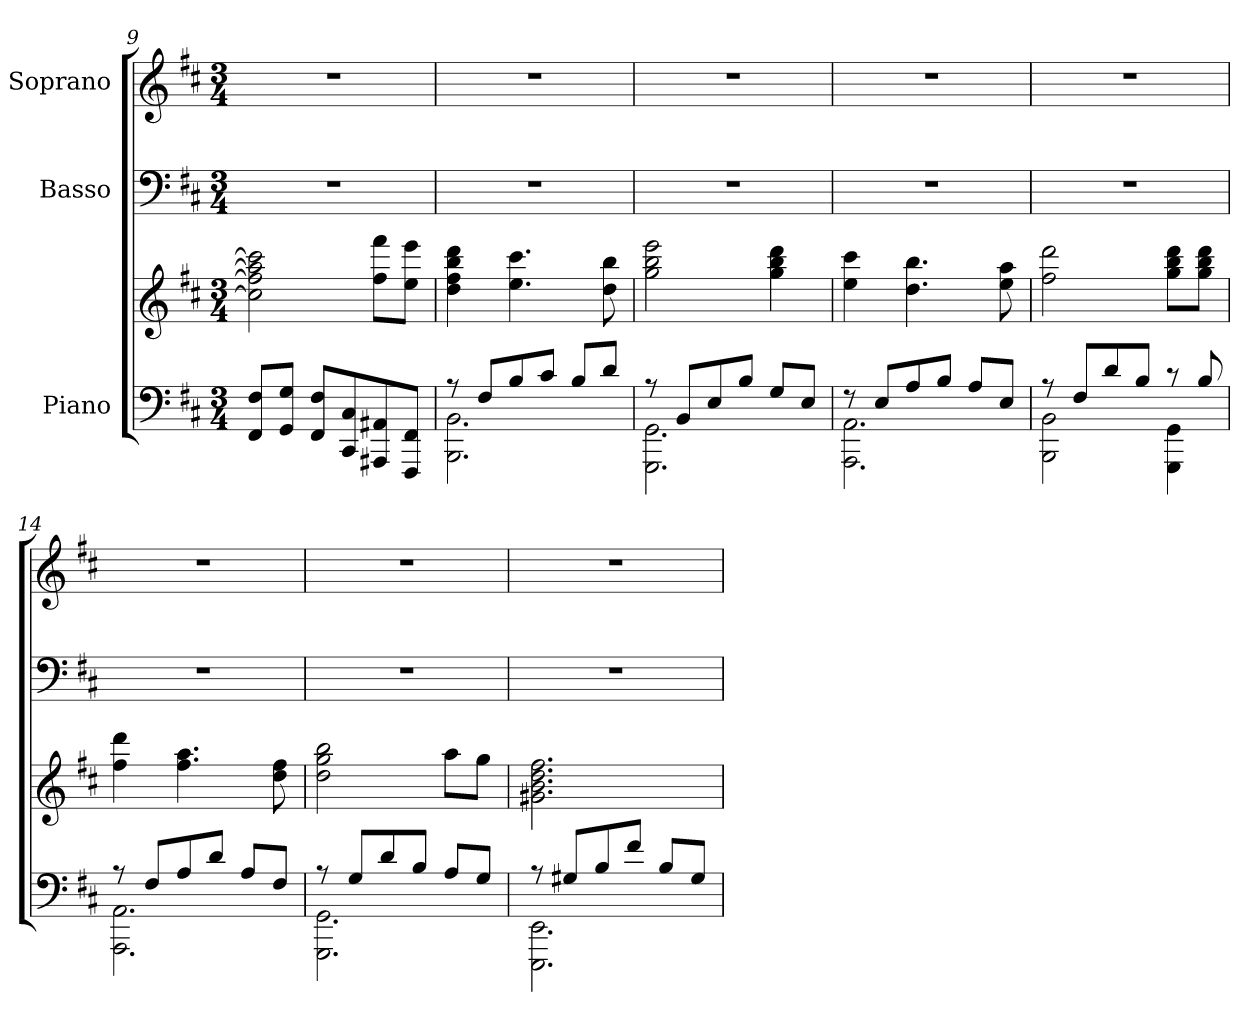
**kern	**kern	**kern	**kern
*part3	*part3	*part2	*part1
*staff4	*staff3	*staff2	*staff1
*I"Piano	*	*I"Basso	*I"Soprano
!!LO:LB:g=z
*clefF4	*clefG2	*clefF4	*clefG2
*k[f#c#]	*k[f#c#]	*k[f#c#]	*k[f#c#]
*D:	*D:	*D:	*D:
*M3/4	*M3/4	*M3/4	*M3/4
=9	=9	=9	=9
!	!	!LO:N:vis=1	!LO:N:vis=1
8FF#i/ 8F#iL	2cc#i\] 2ff#i] 2aa#i] 2ccc#i]	2.r	2.r
8GGi/ 8GiJ	.	.	.
8FF#i/ 8F#iL	.	.	.
8CC#i/ 8C#i	.	.	.
8AAA#Xi/ 8AA#Xi	8ff#i\ 8fff#iL	.	.
8FFF#i/ 8FF#iJ	8eei\ 8eeeiJ	.	.
=10	=10	=10	=10
*^	*	*	*
!	!	!	!LO:N:vis=1	!LO:N:vis=1
8r	2.BBBi\ 2.BBi	4ddi\ 4ff#i 4bbi 4dddi	2.r	2.r
8F#i/L	.	.	.	.
8Bi/	.	4.eei\ 4.ccc#i	.	.
8c#i/J	.	.	.	.
8Bi/L	.	.	.	.
8di/J	.	8ddi\ 8bbi	.	.
=11	=11	=11	=11	=11
!	!	!	!LO:N:vis=1	!LO:N:vis=1
8r	2.GGGi\ 2.GGi	2ggi\ 2bbi 2eeei	2.r	2.r
8BBi/L	.	.	.	.
8Ei/	.	.	.	.
8Bi/J	.	.	.	.
8Gi/L	.	4ggi\ 4bbi 4dddi	.	.
8Ei/J	.	.	.	.
=12	=12	=12	=12	=12
!	!	!	!LO:N:vis=1	!LO:N:vis=1
8r	2.AAAi\ 2.AAi	4eei\ 4ccc#i	2.r	2.r
8Ei/L	.	.	.	.
8Ai/	.	4.ddi\ 4.bbi	.	.
8Bi/J	.	.	.	.
8Ai/L	.	.	.	.
8Ei/J	.	8eei\ 8aai	.	.
!!LO:LB:g=z
=13	=13	=13	=13	=13
!	!	!	!LO:N:vis=1	!LO:N:vis=1
8r	2BBBi\ 2BBi	2ff#i\ 2dddi	2.r	2.r
8F#i/L	.	.	.	.
8di/	.	.	.	.
8Bi/J	.	.	.	.
8r	4GGGi\ 4GGi	8ggi\ 8bbi 8dddiL	.	.
8Bi/	.	8ggi\ 8bbi 8dddiJ	.	.
=14	=14	=14	=14	=14
!	!	!	!LO:N:vis=1	!LO:N:vis=1
8r	2.AAAi\ 2.AAi	4ff#i\ 4dddi	2.r	2.r
8F#i/L	.	.	.	.
8Ai/	.	4.ff#i\ 4.aai	.	.
8di/J	.	.	.	.
8Ai/L	.	.	.	.
8F#i/J	.	8ddi\ 8ff#i	.	.
=15	=15	=15	=15	=15
!	!	!	!LO:N:vis=1	!LO:N:vis=1
8r	2.GGGi\ 2.GGi	2ddi\ 2ggi 2bbi	2.r	2.r
8Gi/L	.	.	.	.
8di/	.	.	.	.
8Bi/J	.	.	.	.
8Ai/L	.	8aai\L	.	.
8Gi/J	.	8ggi\J	.	.
=16	=16	=16	=16	=16
!	!	!	!LO:N:vis=1	!LO:N:vis=1
8r	2.EEEi\ 2.EEi	2.g#Xi\ 2.bi 2.ddi 2.ff#i	2.r	2.r
8G#Xi/L	.	.	.	.
8Bi/	.	.	.	.
8f#i/J	.	.	.	.
8Bi/L	.	.	.	.
8G#i/J	.	.	.	.
*v	*v	*	*	*
=	=	=	=
*-	*-	*-	*-
